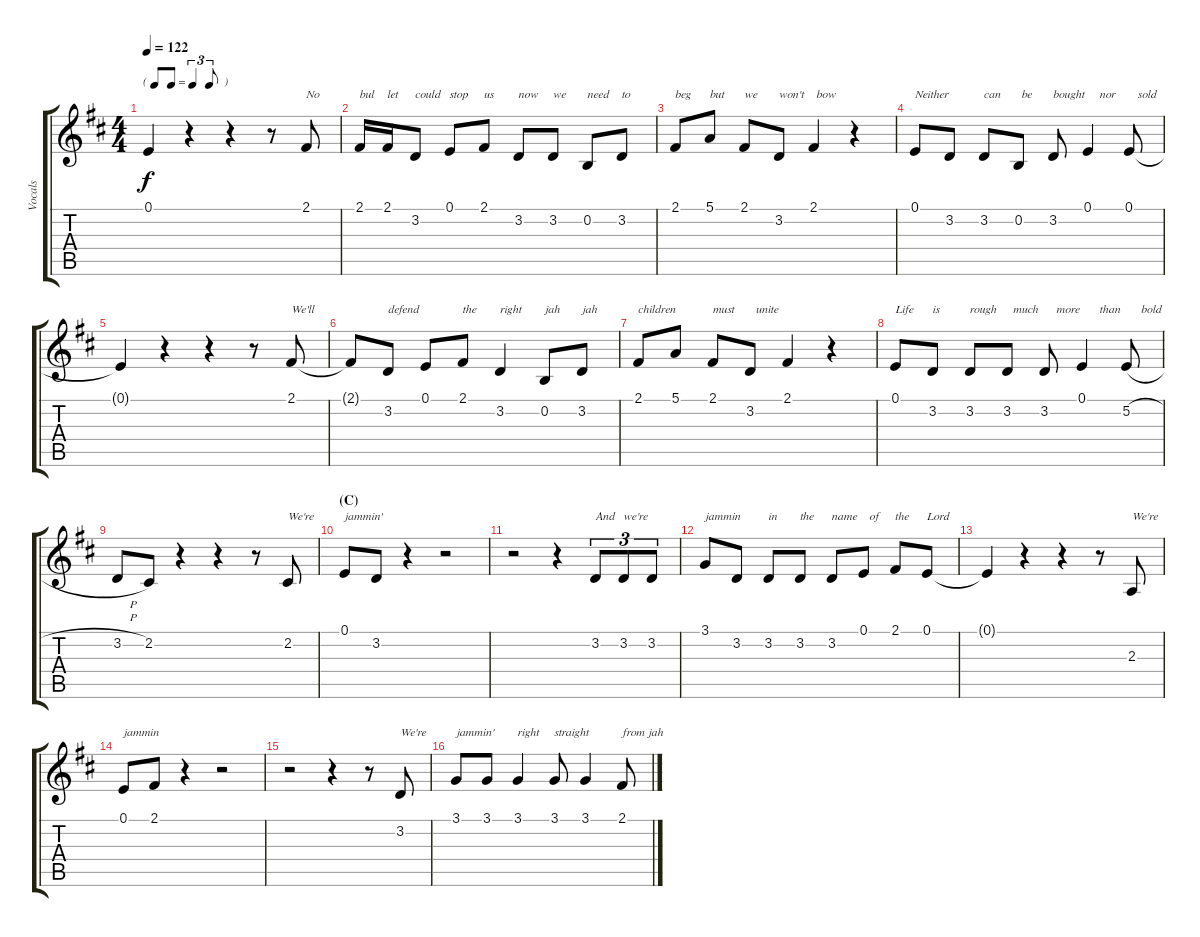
\track ("Vocals" "Vocals") {instrument violin}
\staff {score tabs}
\tuning (E4 B3 G3 D3 A2 E2) {hide}
\ts (4 4)
\tf triplet8th
\tempo 122
\clef g2
\ks d
0.1{t}.4{dy f} r.4 r.4 r.8 2.1.8{txt "No"} |
2.1.16{txt "bul"} 2.1.16{txt "let"} 3.2.8{txt "could"} 0.1.8{txt "stop"} 2.1.8{txt "us"} 3.2.8{txt "now"} 3.2.8{txt "we"} 0.2.8{txt "need"} 3.2.8{txt "to"} |
2.1.8{txt "beg"} 5.1.8{txt "but"} 2.1.8{txt "we"} 3.2.8{txt "won't"} 2.1.4{txt " bow"} r.4 |
0.1.8{txt "Neither"} 3.2.8 3.2.8{txt "can"} 0.2.8{txt " be"} 3.2.8{txt "bought"} 0.1.4{txt "    nor"} 0.1.8{txt "   sold"} |
0.1{t}.4 r.4 r.4 r.8 2.1.8{txt "We'll"} |
2.1{t}.8 3.2.8{txt "defend"} 0.1.8 2.1.8{txt "the"} 3.2.4{txt "right"} 0.2.8{txt "jah"} 3.2.8{txt "jah"} |
2.1.8{txt "children"} 5.1.8 2.1.8{txt "must"} 3.2.8{txt "  unite"} 2.1.4 r.4 |
0.1.8{txt "Life"} 3.2.8{txt "is"} 3.2.8{txt "rough"} 3.2.8{txt "  much"} 3.2.8{txt "    more"} 0.1.4{txt "      than "} 5.2{h}.8{txt "     bold"} |
3.2{h}.8 2.2.8 r.4 r.4 r.8 2.2.8{txt "We're"} |
\section ("" "(C)")
0.1.8{txt "jammin'"} 3.2.8 r.4 r.2 |
r.2 r.4 3.2.8{tu (3 2) txt "And"} 3.2.8{tu (3 2) txt "we're"} 3.2.8{tu (3 2)} |
3.1.8{txt "jammin"} 3.2.8 3.2.8{txt "in"} 3.2.8{txt "the"} 3.2.8{txt "name"} 0.1.8{txt "  of"} 2.1.8{txt "the"} 0.1.8{txt "Lord"} |
0.1{t}.4 r.4 r.4 r.8 2.3.8{txt "We're"} |
0.1.8{txt "jammin"} 2.1.8 r.4 r.2 |
r.2 r.4 r.8 3.2.8{txt "We're "} |
3.1.8{txt "jammin'"} 3.1.8 3.1.4{txt "right"} 3.1.8{txt "straight"} 3.1.4 2.1.8{txt "from jah"}
